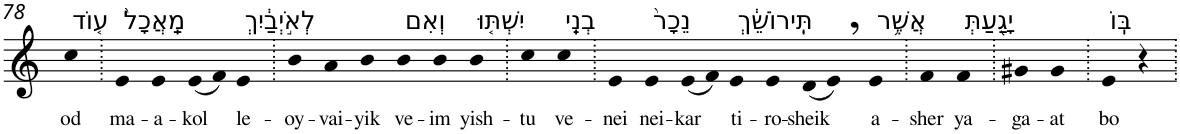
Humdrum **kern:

**kern	**text
*part1	*part1
*staff1	*staff1
*I"Piano	*
*I'Pno	*
!!LO:PB:g=z
*clefG2	*
*k[]	*
=78	=78
!LO:TX:a:t=ע֤וֹד	!
!	!LO:LY:b
4cc	od
=79.	=79.
!LO:TX:a:t=מַֽאֲכָל֙	!
!	!LO:LY:b
4e	ma-
!	!LO:LY:b
4e	-a-
!	!LO:LY:b
(8e	-kol
8f)	.
!LO:TX:a:t=לְאֹ֣יְבַ֔יִךְ	!
!	!LO:LY:b
4e	le-
=80.	=80.
!	!LO:LY:b
4b	-oy-
!	!LO:LY:b
4a	-vai-
!	!LO:LY:b
4b	-yik
!LO:TX:a:t=וְאִם	!
!	!LO:LY:b
4b	ve-
!	!LO:LY:b
4b	-im
!LO:TX:a:t=יִשְׁתּ֤וּ	!
!	!LO:LY:b
4b	yish-
=81.	=81.
!	!LO:LY:b
4cc	-tu
!LO:TX:a:t=בְנֵֽי	!
!	!LO:LY:b
4cc	ve-
=82.	=82.
!	!LO:LY:b
4e	-nei
!LO:TX:a:t=נֵכָר֙	!
!	!LO:LY:b
4e	nei-
!	!LO:LY:b
(8e	-kar
8f)	.
!LO:TX:a:t=תִּֽירוֹשֵׁ֔ךְ	!
!	!LO:LY:b
4e	ti-
!	!LO:LY:b
4e	-ro-
!	!LO:LY:b
(8d	-sheik
8e,)	.
!LO:TX:a:t=אֲשֶׁ֥ר	!
!	!LO:LY:b
4e	a-
=83.	=83.
!	!LO:LY:b
4f	-sher
!LO:TX:a:t=יָגַ֖עַתְּ	!
!	!LO:LY:b
4f	ya-
=84.	=84.
!	!LO:LY:b
4g#X	-ga-
!	!LO:LY:b
4g#	-at
=85.	=85.
!LO:TX:a:t=בּֽוֹ	!
!	!LO:LY:b
4e	bo
4r	.
=.	=.
*-	*-
